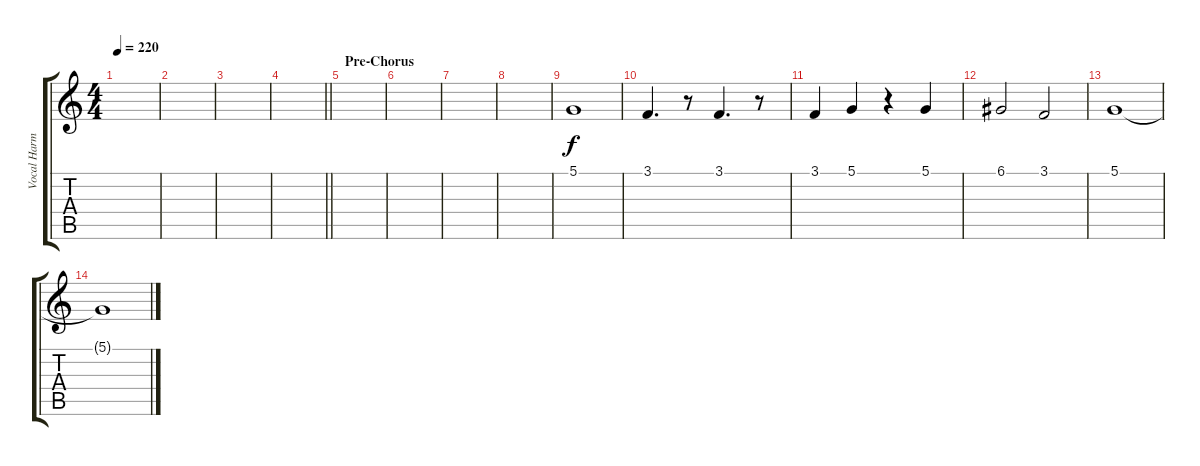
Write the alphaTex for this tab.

\track ("Vocal Harmony" "Vocal Harm") {instrument lead2sawtooth}
\staff {score tabs}
\tuning (D4 A3 F3 C3 G2 C2) {hide}
\ts (4 4)
\tempo 220
\clef g2
\ks c
|
|
|
\barLineRight lightlight
|
\section ("" "Pre-Chorus")
|
|
|
|
5.1.1 |
3.1.4{d} r.8 3.1.4{d} r.8 |
3.1.4 5.1.4 r.4 5.1.4 |
6.1.2 3.1.2 |
5.1.1 |
5.1{t}.1
